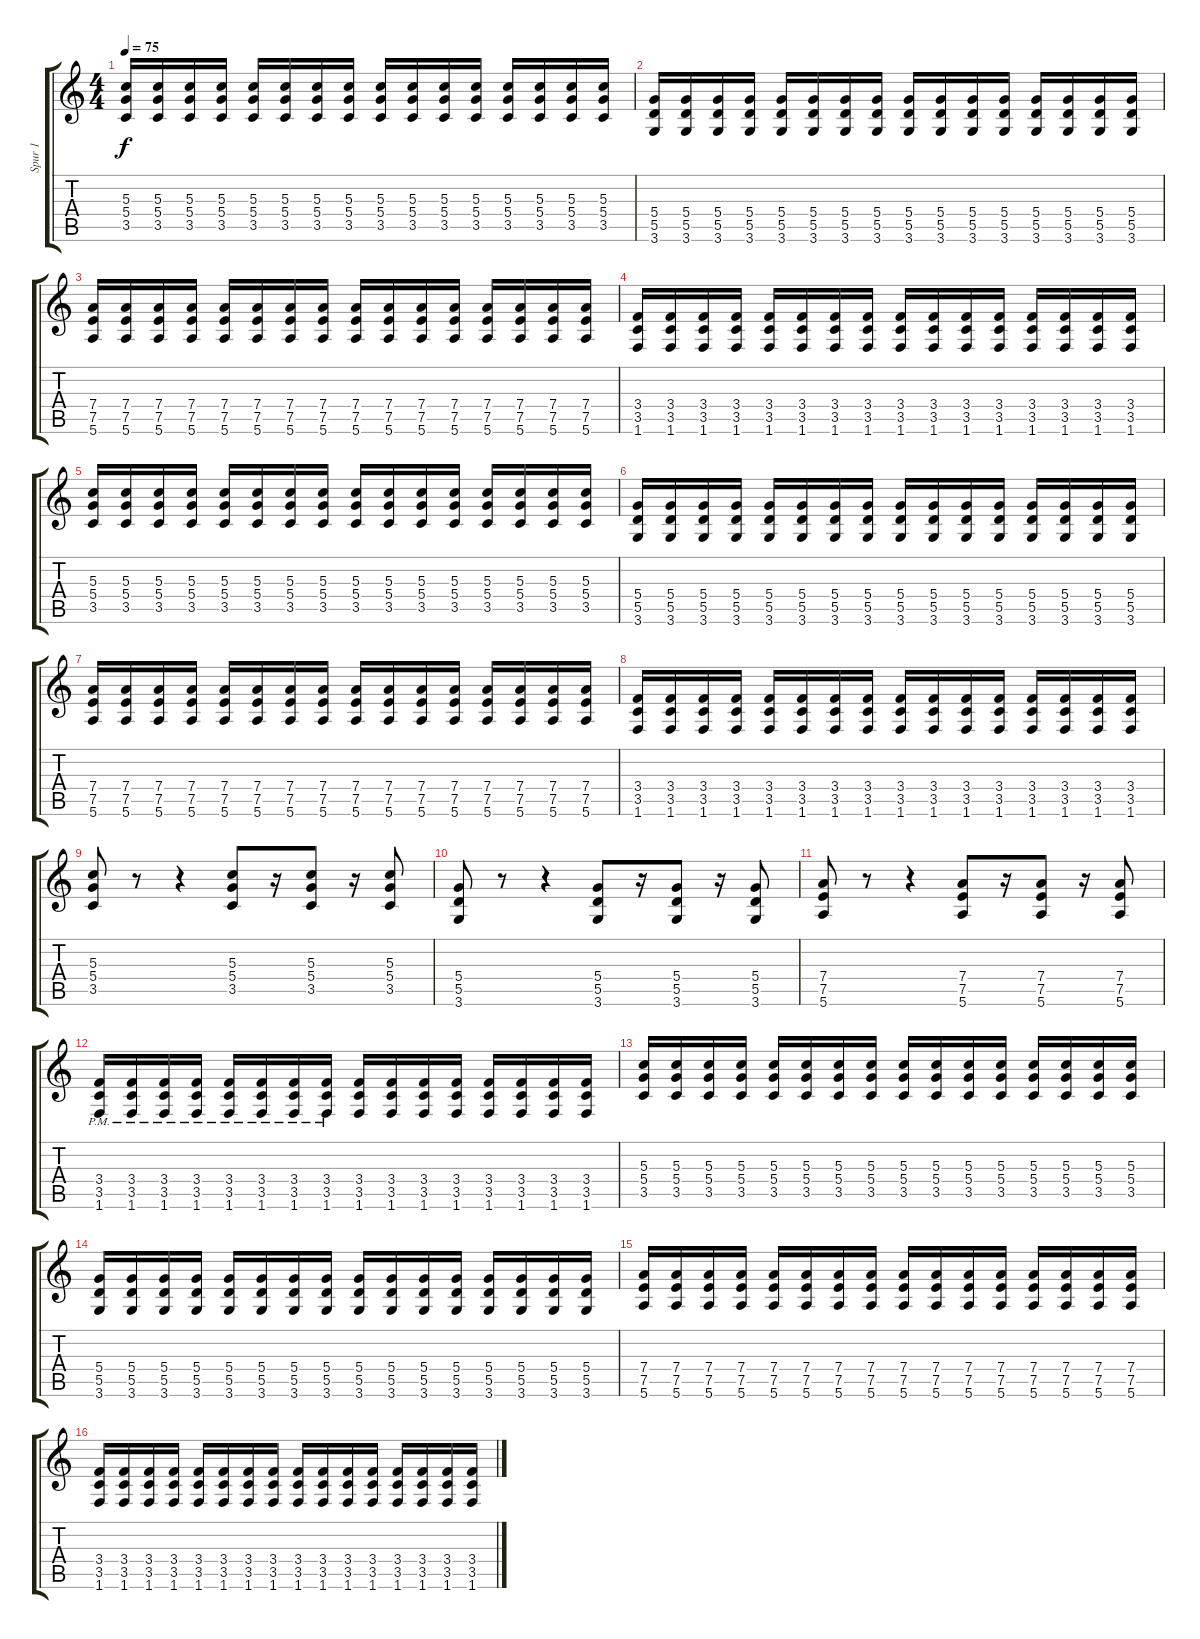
\track ("Spur 1" "Spur 1") {instrument distortionguitar}
\staff {score tabs}
\tuning (E4 B3 G3 D3 A2 E2) {hide}
\ts (4 4)
\tempo 75
\clef g2
\ks c
(5.3 5.4 3.5).16{dy f} (5.3 5.4 3.5).16 (5.3 5.4 3.5).16 (5.3 5.4 3.5).16 (5.3 5.4 3.5).16 (5.3 5.4 3.5).16 (5.3 5.4 3.5).16 (5.3 5.4 3.5).16 (5.3 5.4 3.5).16 (5.3 5.4 3.5).16 (5.3 5.4 3.5).16 (5.3 5.4 3.5).16 (5.3 5.4 3.5).16 (5.3 5.4 3.5).16 (5.3 5.4 3.5).16 (5.3 5.4 3.5).16 |
(5.4 5.5 3.6).16 (5.4 5.5 3.6).16 (5.4 5.5 3.6).16 (5.4 5.5 3.6).16 (5.4 5.5 3.6).16 (5.4 5.5 3.6).16 (5.4 5.5 3.6).16 (5.4 5.5 3.6).16 (5.4 5.5 3.6).16 (5.4 5.5 3.6).16 (5.4 5.5 3.6).16 (5.4 5.5 3.6).16 (5.4 5.5 3.6).16 (5.4 5.5 3.6).16 (5.4 5.5 3.6).16 (5.4 5.5 3.6).16 |
(7.4 7.5 5.6).16 (7.4 7.5 5.6).16 (7.4 7.5 5.6).16 (7.4 7.5 5.6).16 (7.4 7.5 5.6).16 (7.4 7.5 5.6).16 (7.4 7.5 5.6).16 (7.4 7.5 5.6).16 (7.4 7.5 5.6).16 (7.4 7.5 5.6).16 (7.4 7.5 5.6).16 (7.4 7.5 5.6).16 (7.4 7.5 5.6).16 (7.4 7.5 5.6).16 (7.4 7.5 5.6).16 (7.4 7.5 5.6).16 |
(3.4 3.5 1.6).16 (3.4 3.5 1.6).16 (3.4 3.5 1.6).16 (3.4 3.5 1.6).16 (3.4 3.5 1.6).16 (3.4 3.5 1.6).16 (3.4 3.5 1.6).16 (3.4 3.5 1.6).16 (3.4 3.5 1.6).16 (3.4 3.5 1.6).16 (3.4 3.5 1.6).16 (3.4 3.5 1.6).16 (3.4 3.5 1.6).16 (3.4 3.5 1.6).16 (3.4 3.5 1.6).16 (3.4 3.5 1.6).16 |
(5.3 5.4 3.5).16 (5.3 5.4 3.5).16 (5.3 5.4 3.5).16 (5.3 5.4 3.5).16 (5.3 5.4 3.5).16 (5.3 5.4 3.5).16 (5.3 5.4 3.5).16 (5.3 5.4 3.5).16 (5.3 5.4 3.5).16 (5.3 5.4 3.5).16 (5.3 5.4 3.5).16 (5.3 5.4 3.5).16 (5.3 5.4 3.5).16 (5.3 5.4 3.5).16 (5.3 5.4 3.5).16 (5.3 5.4 3.5).16 |
(5.4 5.5 3.6).16 (5.4 5.5 3.6).16 (5.4 5.5 3.6).16 (5.4 5.5 3.6).16 (5.4 5.5 3.6).16 (5.4 5.5 3.6).16 (5.4 5.5 3.6).16 (5.4 5.5 3.6).16 (5.4 5.5 3.6).16 (5.4 5.5 3.6).16 (5.4 5.5 3.6).16 (5.4 5.5 3.6).16 (5.4 5.5 3.6).16 (5.4 5.5 3.6).16 (5.4 5.5 3.6).16 (5.4 5.5 3.6).16 |
(7.4 7.5 5.6).16 (7.4 7.5 5.6).16 (7.4 7.5 5.6).16 (7.4 7.5 5.6).16 (7.4 7.5 5.6).16 (7.4 7.5 5.6).16 (7.4 7.5 5.6).16 (7.4 7.5 5.6).16 (7.4 7.5 5.6).16 (7.4 7.5 5.6).16 (7.4 7.5 5.6).16 (7.4 7.5 5.6).16 (7.4 7.5 5.6).16 (7.4 7.5 5.6).16 (7.4 7.5 5.6).16 (7.4 7.5 5.6).16 |
(3.4 3.5 1.6).16 (3.4 3.5 1.6).16 (3.4 3.5 1.6).16 (3.4 3.5 1.6).16 (3.4 3.5 1.6).16 (3.4 3.5 1.6).16 (3.4 3.5 1.6).16 (3.4 3.5 1.6).16 (3.4 3.5 1.6).16 (3.4 3.5 1.6).16 (3.4 3.5 1.6).16 (3.4 3.5 1.6).16 (3.4 3.5 1.6).16 (3.4 3.5 1.6).16 (3.4 3.5 1.6).16 (3.4 3.5 1.6).16 |
(5.3 5.4 3.5).8 r.8 r.4 (5.3 5.4 3.5).8 r.16 (5.3 5.4 3.5).8 r.16 (5.3 5.4 3.5).8 |
(5.4 5.5 3.6).8 r.8 r.4 (5.4 5.5 3.6).8 r.16 (5.4 5.5 3.6).8 r.16 (5.4 5.5 3.6).8 |
(7.4 7.5 5.6).8 r.8 r.4 (7.4 7.5 5.6).8 r.16 (7.4 7.5 5.6).8 r.16 (7.4 7.5 5.6).8 |
(3.4{pm} 3.5{pm} 1.6{pm}).16 (3.4{pm} 3.5{pm} 1.6{pm}).16 (3.4{pm} 3.5{pm} 1.6{pm}).16 (3.4{pm} 3.5{pm} 1.6{pm}).16 (3.4{pm} 3.5{pm} 1.6{pm}).16 (3.4{pm} 3.5{pm} 1.6{pm}).16 (3.4{pm} 3.5{pm} 1.6{pm}).16 (3.4{pm} 3.5{pm} 1.6{pm}).16 (3.4 3.5 1.6).16 (3.4 3.5 1.6).16 (3.4 3.5 1.6).16 (3.4 3.5 1.6).16 (3.4 3.5 1.6).16 (3.4 3.5 1.6).16 (3.4 3.5 1.6).16 (3.4 3.5 1.6).16 |
(5.3 5.4 3.5).16 (5.3 5.4 3.5).16 (5.3 5.4 3.5).16 (5.3 5.4 3.5).16 (5.3 5.4 3.5).16 (5.3 5.4 3.5).16 (5.3 5.4 3.5).16 (5.3 5.4 3.5).16 (5.3 5.4 3.5).16 (5.3 5.4 3.5).16 (5.3 5.4 3.5).16 (5.3 5.4 3.5).16 (5.3 5.4 3.5).16 (5.3 5.4 3.5).16 (5.3 5.4 3.5).16 (5.3 5.4 3.5).16 |
(5.4 5.5 3.6).16 (5.4 5.5 3.6).16 (5.4 5.5 3.6).16 (5.4 5.5 3.6).16 (5.4 5.5 3.6).16 (5.4 5.5 3.6).16 (5.4 5.5 3.6).16 (5.4 5.5 3.6).16 (5.4 5.5 3.6).16 (5.4 5.5 3.6).16 (5.4 5.5 3.6).16 (5.4 5.5 3.6).16 (5.4 5.5 3.6).16 (5.4 5.5 3.6).16 (5.4 5.5 3.6).16 (5.4 5.5 3.6).16 |
(7.4 7.5 5.6).16 (7.4 7.5 5.6).16 (7.4 7.5 5.6).16 (7.4 7.5 5.6).16 (7.4 7.5 5.6).16 (7.4 7.5 5.6).16 (7.4 7.5 5.6).16 (7.4 7.5 5.6).16 (7.4 7.5 5.6).16 (7.4 7.5 5.6).16 (7.4 7.5 5.6).16 (7.4 7.5 5.6).16 (7.4 7.5 5.6).16 (7.4 7.5 5.6).16 (7.4 7.5 5.6).16 (7.4 7.5 5.6).16 |
(3.4 3.5 1.6).16 (3.4 3.5 1.6).16 (3.4 3.5 1.6).16 (3.4 3.5 1.6).16 (3.4 3.5 1.6).16 (3.4 3.5 1.6).16 (3.4 3.5 1.6).16 (3.4 3.5 1.6).16 (3.4 3.5 1.6).16 (3.4 3.5 1.6).16 (3.4 3.5 1.6).16 (3.4 3.5 1.6).16 (3.4 3.5 1.6).16 (3.4 3.5 1.6).16 (3.4 3.5 1.6).16 (3.4 3.5 1.6).16
